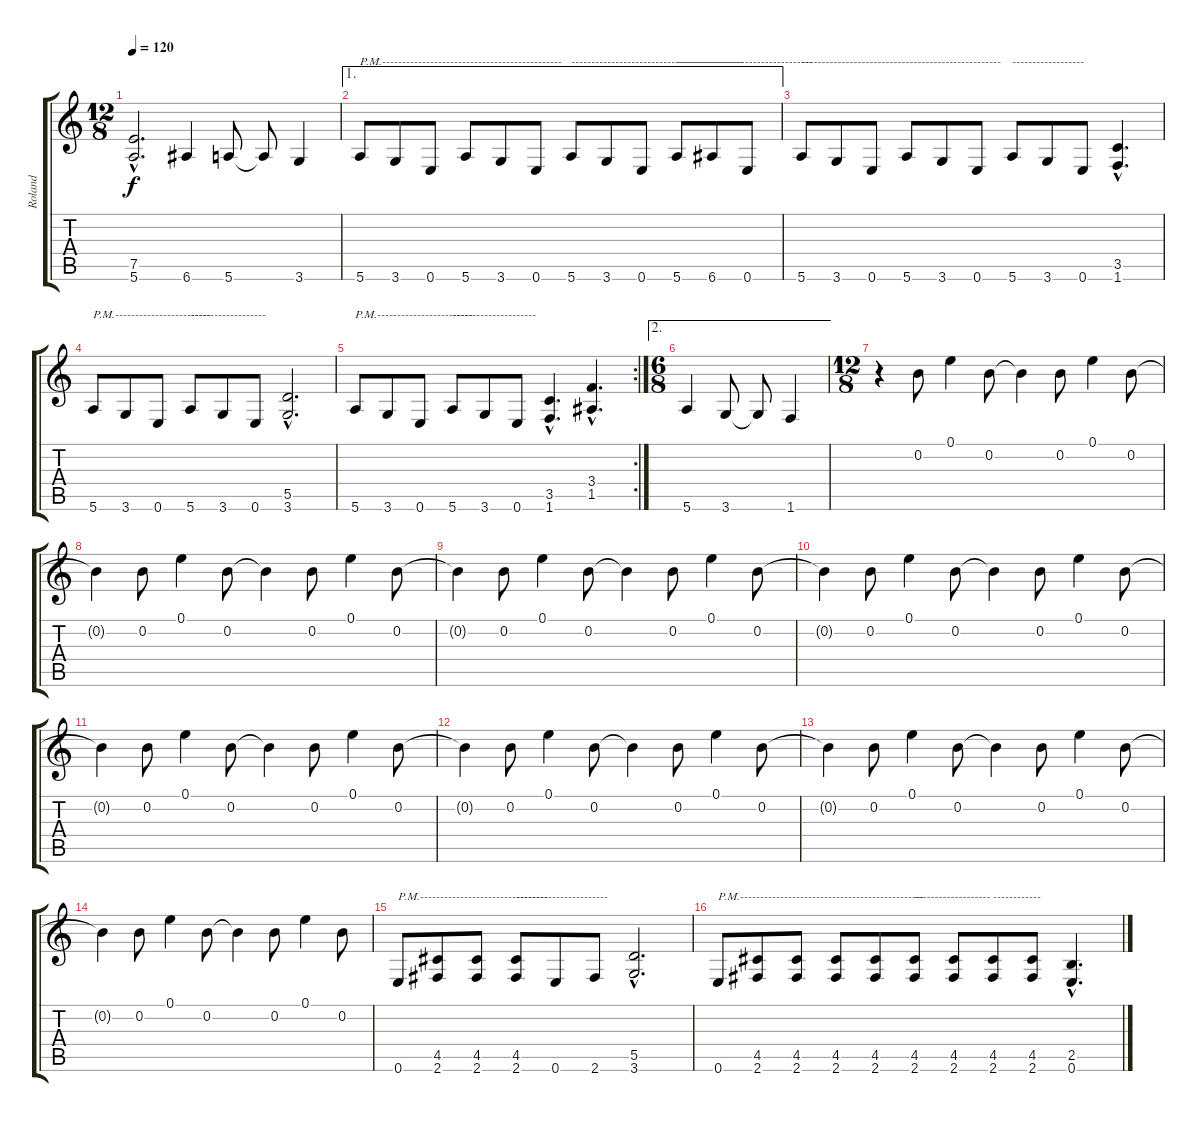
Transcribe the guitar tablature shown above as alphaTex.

\track ("Roland" "Roland") {instrument distortionguitar}
\staff {score tabs}
\tuning (E4 B3 G3 D3 A2 E2) {hide}
\ts (12 8)
\tempo 120
\clef g2
\ks c
(7.5{hac t} 5.6{hac t}).2{d dy f} 6.6.4 5.6.8 5.6{t}.8 3.6.4 |
\ae 1
5.6.8{txt "P.M.---------------------------------------------"} 3.6.8 0.6.8 5.6.8 3.6.8 0.6.8 5.6.8{txt "-------------------------------------------"} 3.6.8 0.6.8 5.6.8{txt "----------------------------------"} 6.6.8 0.6.8 |
5.6.8{txt "--------------------------------------------------"} 3.6.8 0.6.8 5.6.8 3.6.8 0.6.8 5.6.8{txt "------------------"} 3.6.8 0.6.8 (3.5{hac} 1.6{hac}).4{d} |
5.6.8{txt "P.M.------------------------"} 3.6.8 0.6.8 5.6.8{txt "-------------------"} 3.6.8 0.6.8 (5.5{hac} 3.6{hac}).2{d} |
\rc 2
5.6.8{txt "P.M.------------------------"} 3.6.8 0.6.8 5.6.8{txt "---------------------"} 3.6.8 0.6.8 (3.5{hac} 1.6{hac}).4{d} (3.4{hac} 1.5{hac}).4{d} |
\ae 2
\ts (6 8)
5.6.4 3.6.8 3.6{t}.8 1.6.4 |
\ts (12 8)
r.4 0.2.8 0.1.4 0.2.8 0.2{t}.4 0.2.8 0.1.4 0.2.8 |
0.2{t}.4 0.2.8 0.1.4 0.2.8 0.2{t}.4 0.2.8 0.1.4 0.2.8 |
0.2{t}.4 0.2.8 0.1.4 0.2.8 0.2{t}.4 0.2.8 0.1.4 0.2.8 |
0.2{t}.4 0.2.8 0.1.4 0.2.8 0.2{t}.4 0.2.8 0.1.4 0.2.8 |
0.2{t}.4 0.2.8 0.1.4 0.2.8 0.2{t}.4 0.2.8 0.1.4 0.2.8 |
0.2{t}.4 0.2.8 0.1.4 0.2.8 0.2{t}.4 0.2.8 0.1.4 0.2.8 |
0.2{t}.4 0.2.8 0.1.4 0.2.8 0.2{t}.4 0.2.8 0.1.4 0.2.8 |
0.2{t}.4 0.2.8 0.1.4 0.2.8 0.2{t}.4 0.2.8 0.1.4 0.2.8 |
0.6.8{txt "P.M.--------------------------------"} (4.5 2.6).8 (4.5 2.6).8 (4.5 2.6).8{txt "-----------------------"} 0.6.8 2.6.8 (5.5{hac} 3.6{hac}).2{d} |
0.6.8{txt "P.M.----------------------------------------------"} (4.5 2.6).8 (4.5 2.6).8 (4.5 2.6).8 (4.5 2.6).8 (4.5 2.6).8{txt "-------------------"} (4.5 2.6).8 (4.5 2.6).8{txt "------------"} (4.5 2.6).8 (2.5{hac} 0.6{hac}).4{d}
